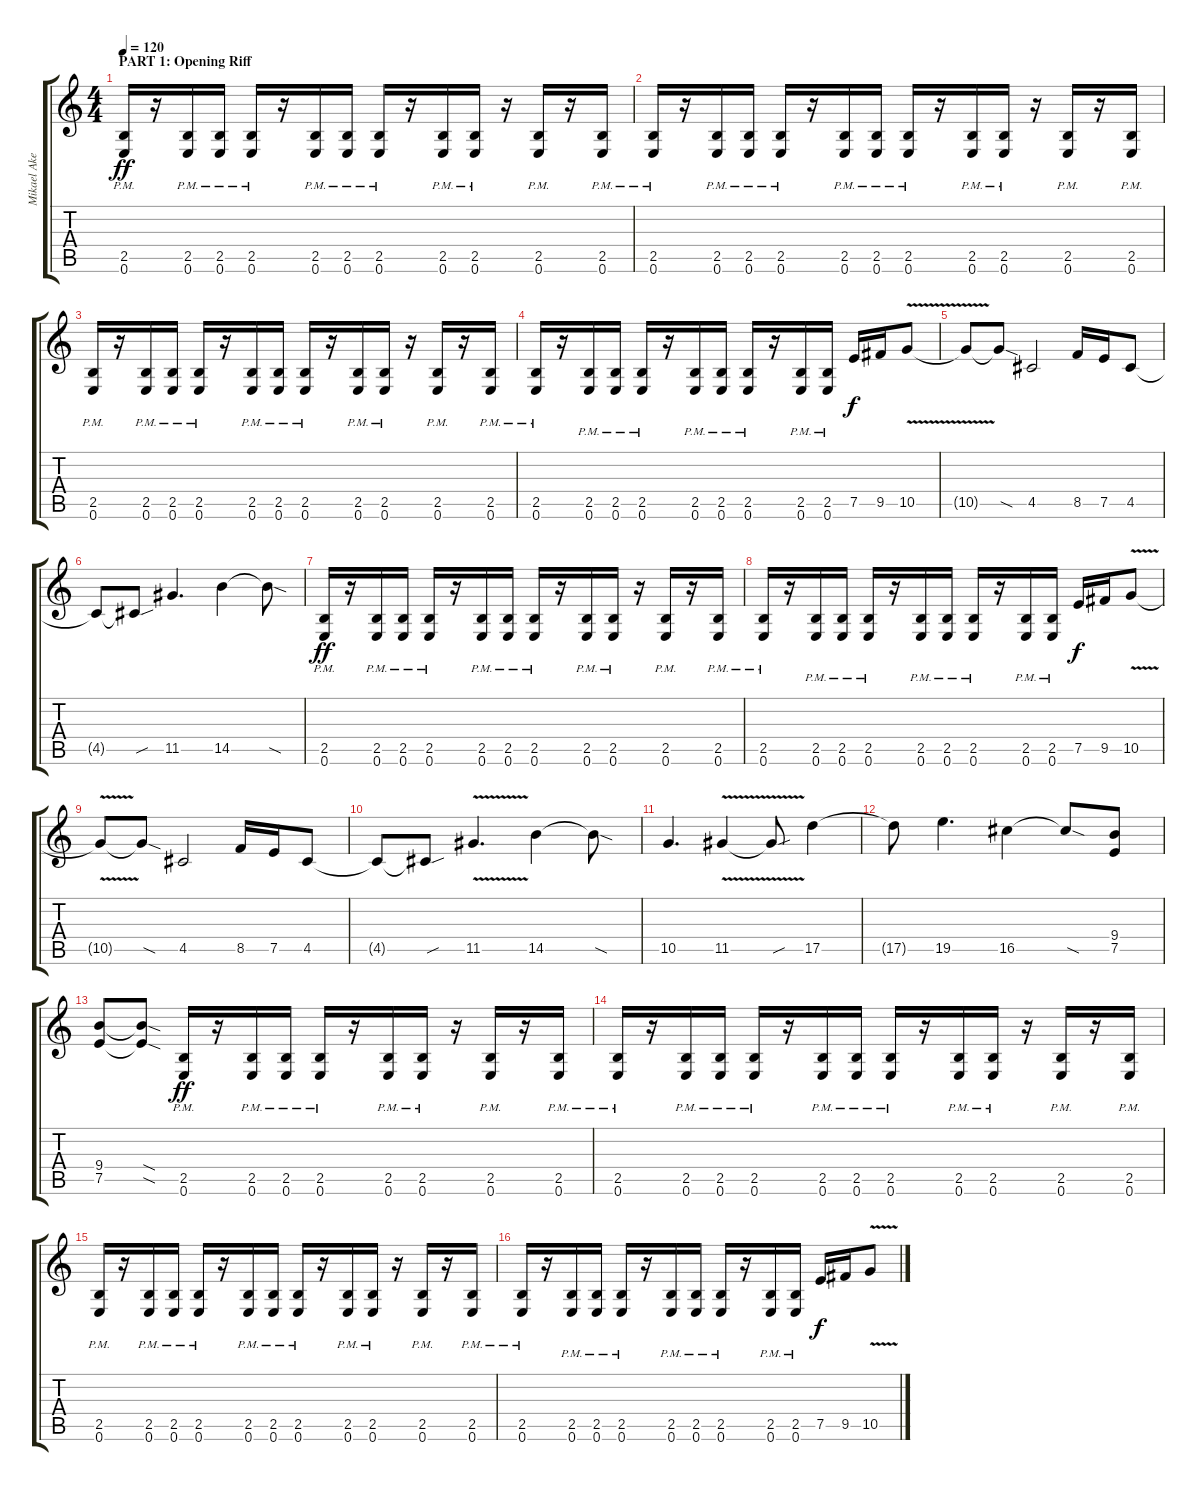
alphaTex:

\track ("Mikael Akerfeldt - Electric Guitar 1" "Mikael Ake") {instrument distortionguitar}
\staff {score tabs}
\tuning (E4 B3 G3 D3 A2 E2) {hide}
\ts (4 4)
\section ("" "PART 1: Opening Riff")
\tempo 120
\clef g2
\ks c
(2.5{pm} 0.6{pm}).16{dy ff instrument distortionguitar} r.16 (2.5{pm} 0.6{pm}).16 (2.5{pm} 0.6{pm}).16 (2.5{pm} 0.6{pm}).16 r.16 (2.5{pm} 0.6{pm}).16 (2.5{pm} 0.6{pm}).16 (2.5{pm} 0.6{pm}).16 r.16 (2.5{pm} 0.6{pm}).16 (2.5{pm} 0.6{pm}).16 r.16 (2.5{pm} 0.6{pm}).16 r.16 (2.5{pm} 0.6{pm}).16 |
(2.5{pm} 0.6{pm}).16 r.16 (2.5{pm} 0.6{pm}).16 (2.5{pm} 0.6{pm}).16 (2.5{pm} 0.6{pm}).16 r.16 (2.5{pm} 0.6{pm}).16 (2.5{pm} 0.6{pm}).16 (2.5{pm} 0.6{pm}).16 r.16 (2.5{pm} 0.6{pm}).16 (2.5{pm} 0.6{pm}).16 r.16 (2.5{pm} 0.6{pm}).16 r.16 (2.5{pm} 0.6{pm}).16 |
(2.5{pm} 0.6{pm}).16 r.16 (2.5{pm} 0.6{pm}).16 (2.5{pm} 0.6{pm}).16 (2.5{pm} 0.6{pm}).16 r.16 (2.5{pm} 0.6{pm}).16 (2.5{pm} 0.6{pm}).16 (2.5{pm} 0.6{pm}).16 r.16 (2.5{pm} 0.6{pm}).16 (2.5{pm} 0.6{pm}).16 r.16 (2.5{pm} 0.6{pm}).16 r.16 (2.5{pm} 0.6{pm}).16 |
(2.5{pm} 0.6{pm}).16 r.16 (2.5{pm} 0.6{pm}).16 (2.5{pm} 0.6{pm}).16 (2.5{pm} 0.6{pm}).16 r.16 (2.5{pm} 0.6{pm}).16 (2.5{pm} 0.6{pm}).16 (2.5{pm} 0.6{pm}).16 r.16 (2.5{pm} 0.6{pm}).16 (2.5{pm} 0.6{pm}).16 7.5.16{dy f} 9.5.16 10.5{v}.8 |
10.5{t}.8 10.5{sod t}.8 4.5.2 8.5.16 7.5.16 4.5.8 |
4.5{t}.8 4.5{sou t}.8 11.5.4{d} 14.5.4 14.5{sod t}.8 |
(2.5{pm} 0.6{pm}).16{dy ff} r.16 (2.5{pm} 0.6{pm}).16 (2.5{pm} 0.6{pm}).16 (2.5{pm} 0.6{pm}).16 r.16 (2.5{pm} 0.6{pm}).16 (2.5{pm} 0.6{pm}).16 (2.5{pm} 0.6{pm}).16 r.16 (2.5{pm} 0.6{pm}).16 (2.5{pm} 0.6{pm}).16 r.16 (2.5{pm} 0.6{pm}).16 r.16 (2.5{pm} 0.6{pm}).16 |
(2.5{pm} 0.6{pm}).16 r.16 (2.5{pm} 0.6{pm}).16 (2.5{pm} 0.6{pm}).16 (2.5{pm} 0.6{pm}).16 r.16 (2.5{pm} 0.6{pm}).16 (2.5{pm} 0.6{pm}).16 (2.5{pm} 0.6{pm}).16 r.16 (2.5{pm} 0.6{pm}).16 (2.5{pm} 0.6{pm}).16 7.5.16{dy f} 9.5.16 10.5{v}.8 |
10.5{t}.8 10.5{sod t}.8 4.5.2 8.5.16 7.5.16 4.5.8 |
4.5{t}.8 4.5{sou t}.8 11.5{v}.4{d} 14.5.4 14.5{sod t}.8 |
10.5.4{d} 11.5{v}.4 11.5{sou t}.8 17.5.4 |
17.5{t}.8 19.5.4{d} 16.5.4 16.5{sod t}.8 (9.4 7.5).8 |
(9.4 7.5).8 (9.4{sod t} 7.5{sod t}).8 (2.5{pm} 0.6{pm}).16{dy ff} r.16 (2.5{pm} 0.6{pm}).16 (2.5{pm} 0.6{pm}).16 (2.5{pm} 0.6{pm}).16 r.16 (2.5{pm} 0.6{pm}).16 (2.5{pm} 0.6{pm}).16 r.16 (2.5{pm} 0.6{pm}).16 r.16 (2.5{pm} 0.6{pm}).16 |
(2.5{pm} 0.6{pm}).16 r.16 (2.5{pm} 0.6{pm}).16 (2.5{pm} 0.6{pm}).16 (2.5{pm} 0.6{pm}).16 r.16 (2.5{pm} 0.6{pm}).16 (2.5{pm} 0.6{pm}).16 (2.5{pm} 0.6{pm}).16 r.16 (2.5{pm} 0.6{pm}).16 (2.5{pm} 0.6{pm}).16 r.16 (2.5{pm} 0.6{pm}).16 r.16 (2.5{pm} 0.6{pm}).16 |
(2.5{pm} 0.6{pm}).16 r.16 (2.5{pm} 0.6{pm}).16 (2.5{pm} 0.6{pm}).16 (2.5{pm} 0.6{pm}).16 r.16 (2.5{pm} 0.6{pm}).16 (2.5{pm} 0.6{pm}).16 (2.5{pm} 0.6{pm}).16 r.16 (2.5{pm} 0.6{pm}).16 (2.5{pm} 0.6{pm}).16 r.16 (2.5{pm} 0.6{pm}).16 r.16 (2.5{pm} 0.6{pm}).16 |
(2.5{pm} 0.6{pm}).16 r.16 (2.5{pm} 0.6{pm}).16 (2.5{pm} 0.6{pm}).16 (2.5{pm} 0.6{pm}).16 r.16 (2.5{pm} 0.6{pm}).16 (2.5{pm} 0.6{pm}).16 (2.5{pm} 0.6{pm}).16 r.16 (2.5{pm} 0.6{pm}).16 (2.5{pm} 0.6{pm}).16 7.5.16{dy f} 9.5.16 10.5{v}.8
